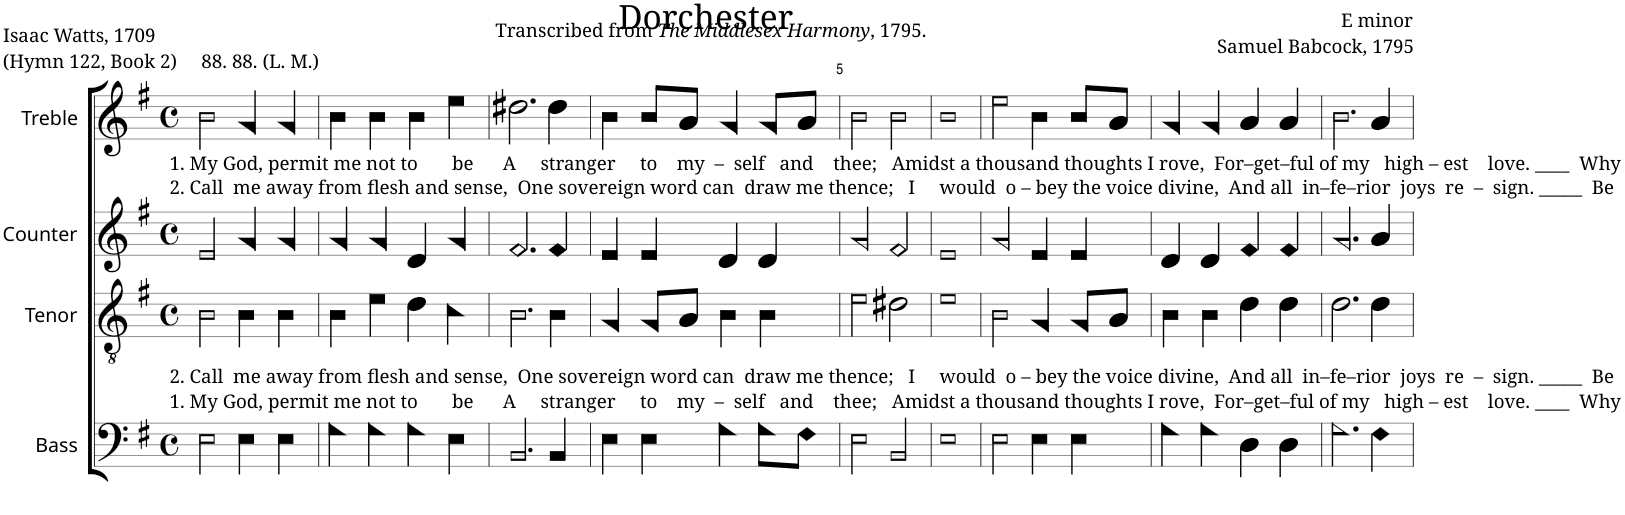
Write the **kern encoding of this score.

**kern	**kern	**kern	**kern
*part4	*part3	*part2	*part1
*staff4	*staff3	*staff2	*staff1
*I"Bass	*I"Tenor	*I"Counter	*I"Treble
*I'B.	*I'T.	*I'C.	*I'Tr.
*clefF4	*clefGv2	*clefG2	*clefG2
*k[f#]	*k[f#]	*k[f#]	*k[f#]
*M4/4	*M4/4	*M4/4	*M4/4
*met(c)	*met(c)	*met(c)	*met(c)
=1	=1	=1	=1
!	!	!	!LO:TX:b:t=1. My God, permit me not to       be      A     stranger     to    my  –  self   and    thee;   Amidst a thousand thoughts I rove,  For–get–ful of my   high – est    love. ____  Why
!	!	!	!LO:TX:b:t=2. Call  me away from flesh and sense,  One sovereign word can  draw me thence;   I     would  o – bey the voice divine,  And all  in–fe–rior  joys  re  –  sign. _____  Be
!	!LO:TX:b:t=2. Call  me away from flesh and sense,  One sovereign word can  draw me thence;   I     would  o – bey the voice divine,  And all  in–fe–rior  joys  re  –  sign. _____  Be	!	!
!	!LO:TX:b:t=1. My God, permit me not to       be      A     stranger     to    my  –  self   and    thee;   Amidst a thousand thoughts I rove,  For–get–ful of my   high – est    love. ____  Why	!	!
2E\	2B\	2e/	2b\
4E\	4B\	4g!/	4g!/
4E\	4B\	4g!/	4g!/
=2	=2	=2	=2
4G!\	4B\	4g!/	4b\
4G!\	4e\	4g!/	4b\
4G!\	4d!\	4d!/	4b\
4E\	4c!\	4g!/	4ee\
=3	=3	=3	=3
2.BB/	2.B\	2.f#!/	2.dd#X!\
4BB/	4B\	4f#!/	4dd#!\
=4	=4	=4	=4
4E\	4G!/	4e/	4b\
4E\	8G!/L	4e/	8b/L
.	8A!/J	.	8a!/J
4G!\	4B\	4d!/	4g!/
8G!\L	4B\	4d!/	8g!/L
8F#!\J	.	.	8a!/J
=5	=5	=5	=5
2E\	2e\	2g!/	2b\
2BB/	2d#X!\	2f#!/	2b\
=6	=6	=6	=6
1E	1e	1e	1b
=7	=7	=7	=7
2E\	2B\	2g!/	2ee\
4E\	4G!/	4e/	4b\
4E\	8G!/L	4e/	8b/L
.	8A!/J	.	8a!/J
=8	=8	=8	=8
4G!\	4B\	4d!/	4g!/
4G!\	4B\	4d!/	4g!/
4D!\	4d!\	4f#!/	4a!/
4D!\	4d!\	4f#!/	4a!/
=9	=9	=9	=9
2.G!\	2.d!\	2.g!/	2.b\
4F#!\	4d!\	4a!/	4a!/
=	=	=	=
*-	*-	*-	*-
